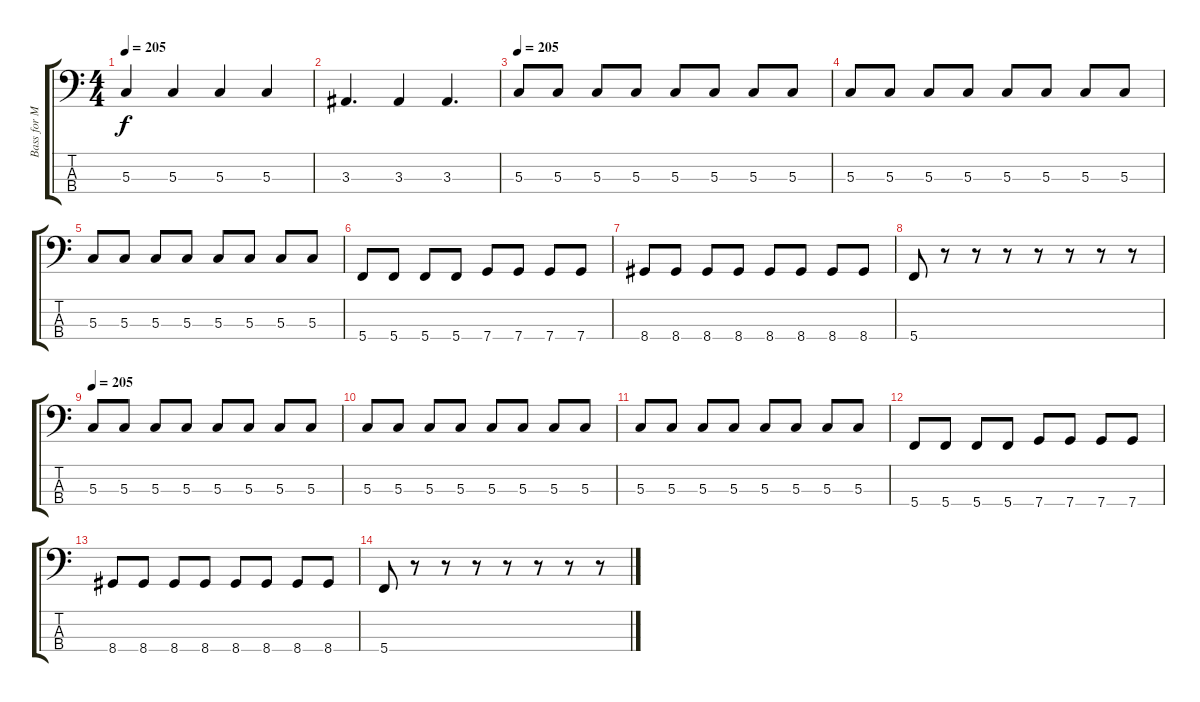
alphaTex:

\track ("Bass for Me" "Bass for M") {instrument acousticguitarsteel}
\staff {score tabs}
\tuning (F2 C2 G1 C1) {hide}
\ts (4 4)
\tempo 205
\clef f4
\ks c
5.3.4{dy f} 5.3.4 5.3.4 5.3.4 |
3.3.4{d} 3.3.4 3.3.4{d} |
\tempo 205
5.3.8 5.3.8 5.3.8 5.3.8 5.3.8 5.3.8 5.3.8 5.3.8 |
5.3.8 5.3.8 5.3.8 5.3.8 5.3.8 5.3.8 5.3.8 5.3.8 |
5.3.8 5.3.8 5.3.8 5.3.8 5.3.8 5.3.8 5.3.8 5.3.8 |
5.4.8 5.4.8 5.4.8 5.4.8 7.4.8 7.4.8 7.4.8 7.4.8 |
8.4.8 8.4.8 8.4.8 8.4.8 8.4.8 8.4.8 8.4.8 8.4.8 |
5.4.8 r.8 r.8 r.8 r.8 r.8 r.8 r.8 |
\tempo 205
5.3.8 5.3.8 5.3.8 5.3.8 5.3.8 5.3.8 5.3.8 5.3.8 |
5.3.8 5.3.8 5.3.8 5.3.8 5.3.8 5.3.8 5.3.8 5.3.8 |
5.3.8 5.3.8 5.3.8 5.3.8 5.3.8 5.3.8 5.3.8 5.3.8 |
5.4.8 5.4.8 5.4.8 5.4.8 7.4.8 7.4.8 7.4.8 7.4.8 |
8.4.8 8.4.8 8.4.8 8.4.8 8.4.8 8.4.8 8.4.8 8.4.8 |
5.4.8 r.8 r.8 r.8 r.8 r.8 r.8 r.8
